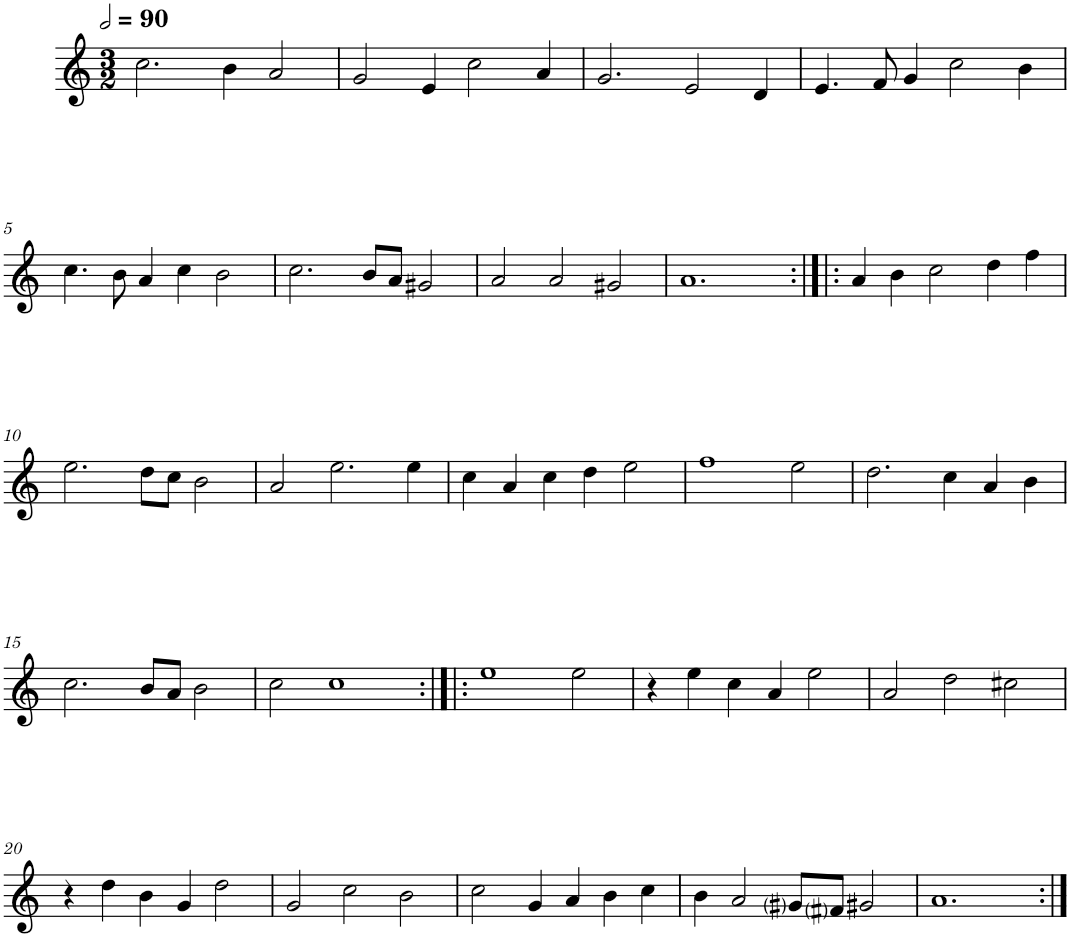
**kern
*part1
*staff1
*I"Cinq parties
*clefG2
*k[]
*M3/2
*MM180
=1
2.cc\
4b\
2a/
=2
2g/
4e/
2cc\
4a/
=3
2.g/
2e/
4d/
=4
4.e/
8f/
4g/
2cc\
4b\
!!LO:LB:g=z
=5
4.cc\
8b\
4a/
4cc\
2b\
=6
2.cc\
8b/L
8a/J
2g#X/
=7
2a/
2a/
2g#X/
=8
1.a
=9:|!|:
4a/
4b\
2cc\
4dd\
4ff\
!!LO:LB:g=z
=10
2.ee\
8dd\L
8cc\J
2b\
=11
2a/
2.ee\
4ee\
=12
4cc\
4a/
4cc\
4dd\
2ee\
=13
1ff
2ee\
=14
2.dd\
4cc\
4a/
4b\
!!LO:LB:g=z
=15
2.cc\
8b/L
8a/J
2b\
=16
2cc\
1cc
=17:|!|:
1ee
2ee\
=18
4r
4ee\
4cc\
4a/
2ee\
=19
2a/
2dd\
2cc#X\
!!LO:LB:g=z
=20
4r
4dd\
4b\
4g/
2dd\
=21
2g/
2cc\
2b\
=22
2cc\
4g/
4a/
4b\
4cc\
=23
4b\
2a/
8g#i/L
8f#i/J
2g#X/
=24
1.a
=:|!
*-
